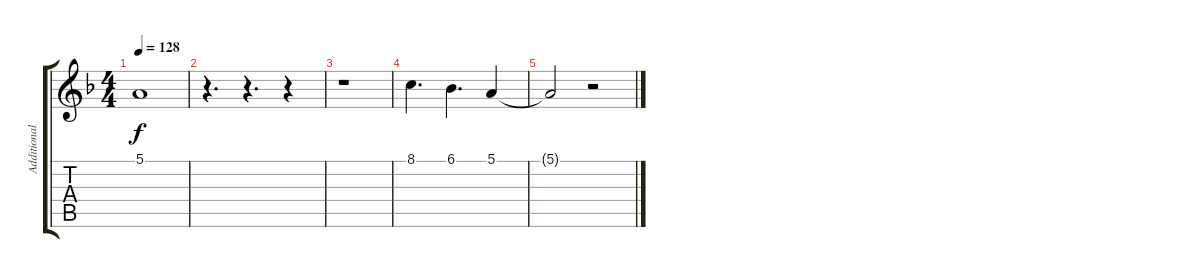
\track ("Additional Vocals" "Additional") {instrument fx7echoes}
\staff {score tabs}
\tuning (E4 B3 G3 D3 A2 E2) {hide}
\ts (4 4)
\tempo 128
\clef g2
\ks f
5.1{t}.1{dy f} |
r.4{d} r.4{d} r.4 |
r.1 |
8.1.4{d volume 7} 6.1.4{d} 5.1.4 |
5.1{t}.2 r.2
